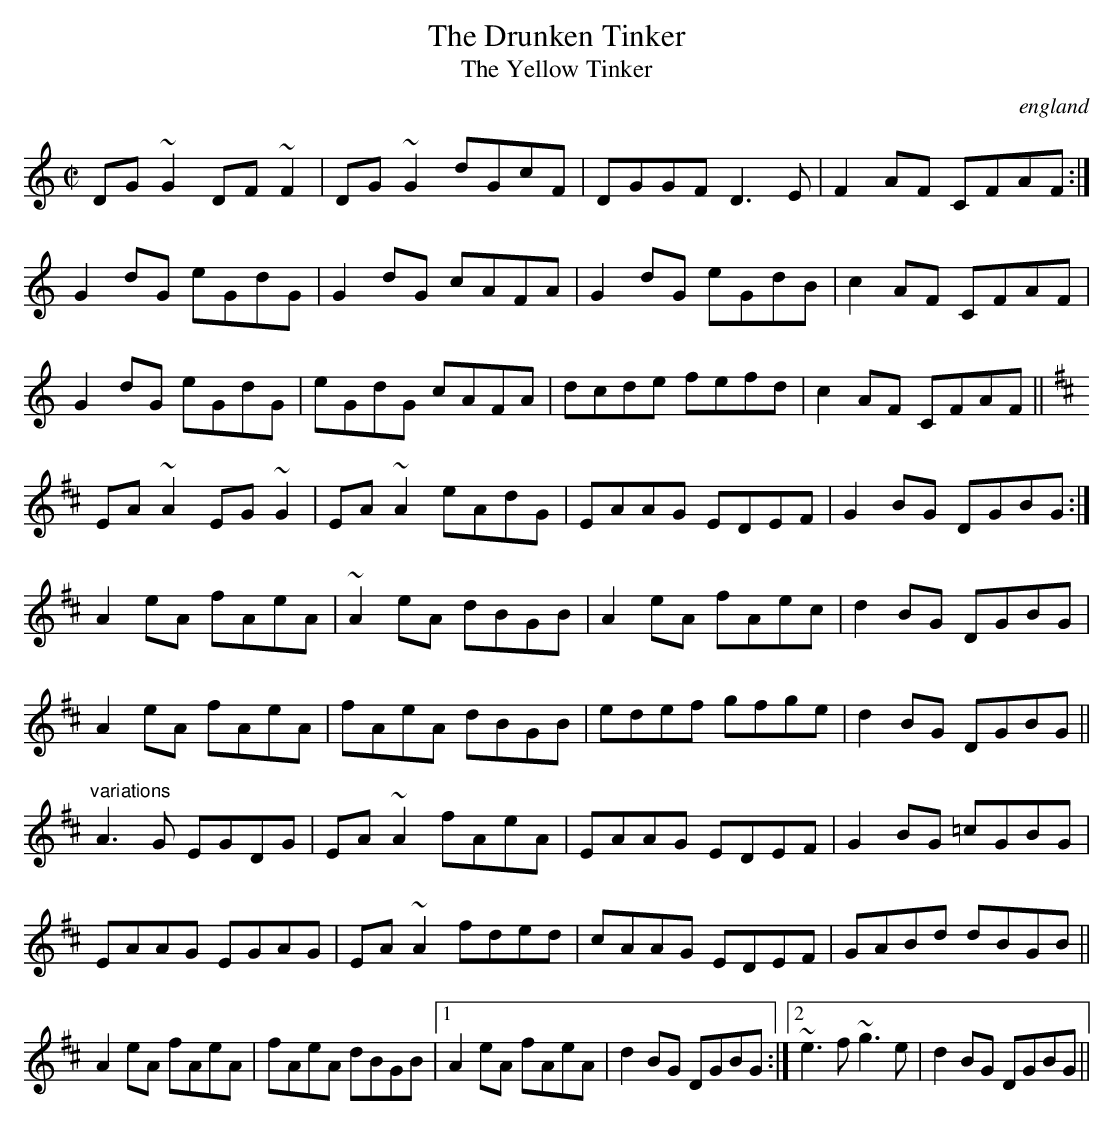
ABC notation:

X:1
T:Drunken Tinker, The
T:Yellow Tinker, The
O:england
M:C|
K:Gmix
DG~G2 DF~F2|DG~G2 dGcF|DGGF D3E|F2AF CFAF:|
G2dG eGdG|G2dG cAFA|G2dG eGdB|c2AF CFAF|
G2dG eGdG|eGdG cAFA|dcde fefd|c2AF CFAF||
K:Amix
EA~A2 EG~G2|EA~A2 eAdG|EAAG EDEF|G2BG DGBG:|
A2eA fAeA|~A2eA dBGB|A2eA fAec|d2BG DGBG|
A2eA fAeA|fAeA dBGB|edef gfge|d2BG DGBG||
"variations"
A3G EGDG|EA~A2 fAeA|EAAG EDEF|G2BG =cGBG|
EAAG EGAG|EA~A2 fded|cAAG EDEF|GABd dBGB||
A2eA fAeA|fAeA dBGB|1 A2eA fAeA|d2BG DGBG:|2 ~e3f ~g3e|d2BG DGBG||
